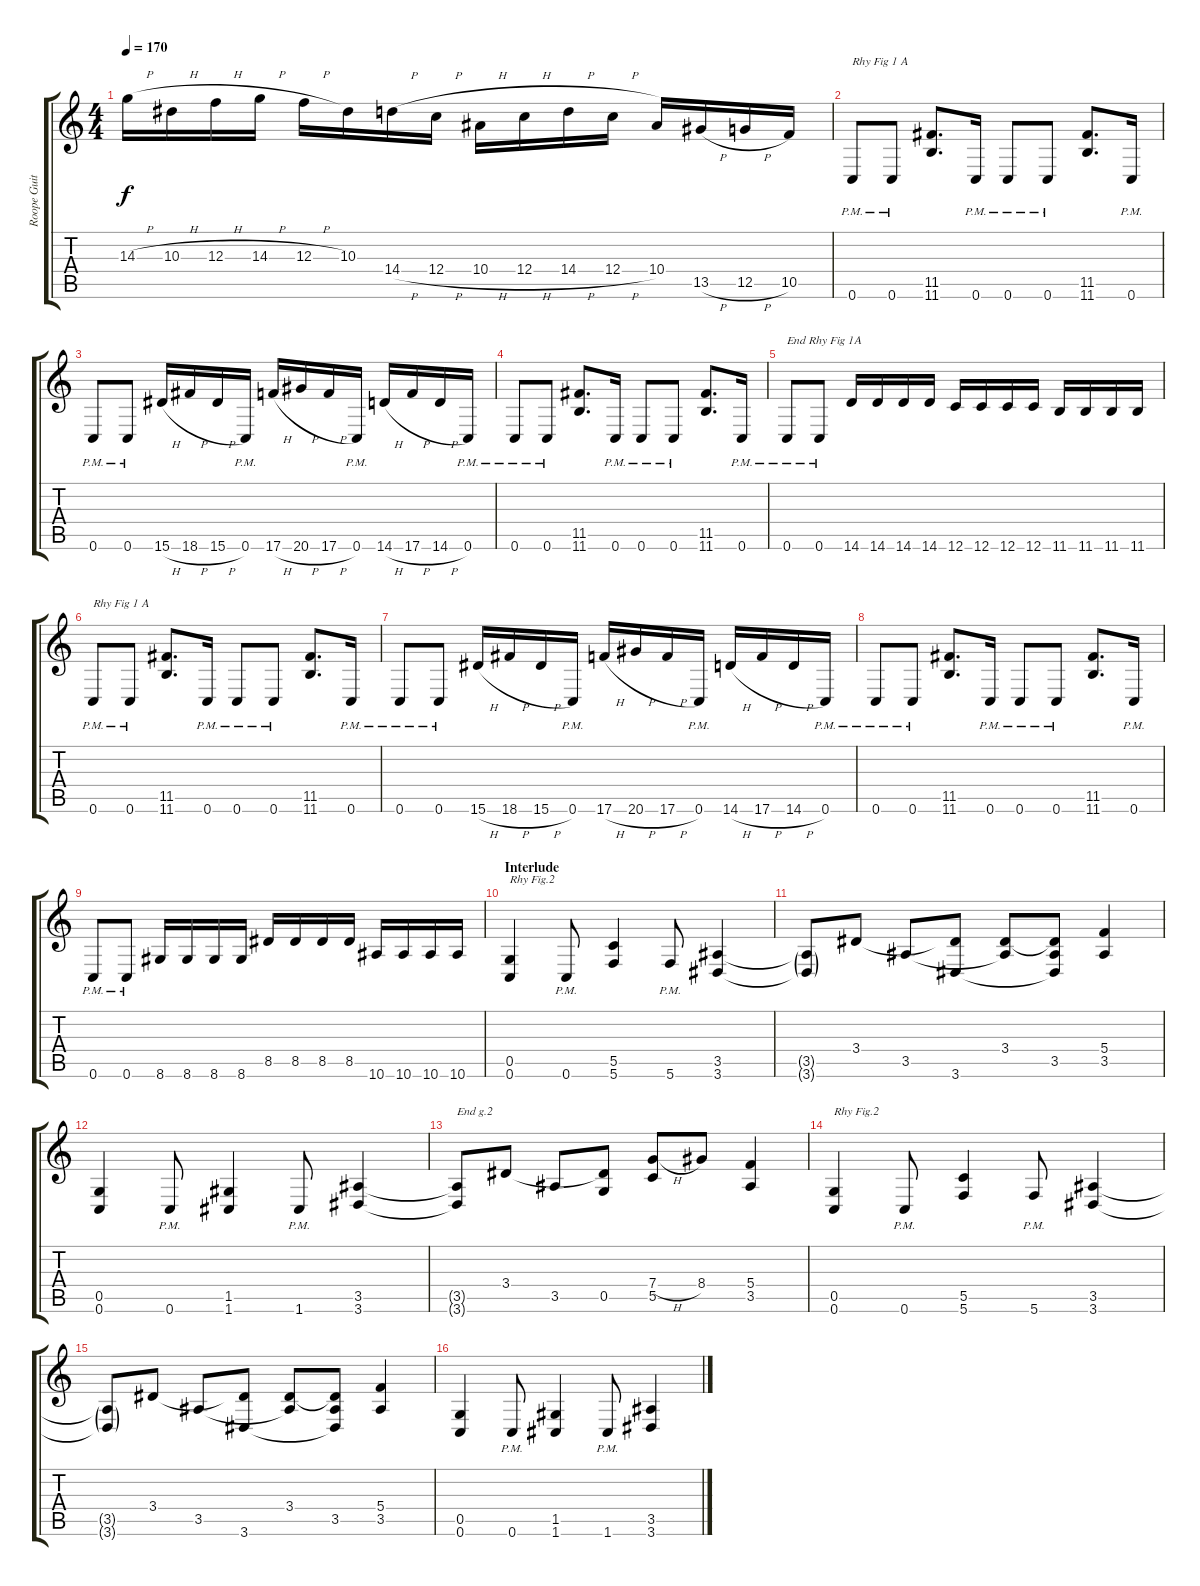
\track ("Roope Guitar 2" "Roope Guit") {instrument distortionguitar}
\staff {score tabs}
\tuning (D4 A3 F3 C3 G2 C2) {hide}
\ts (4 4)
\tempo 170
\clef g2
\ks c
14.3{h}.16{dy f} 10.3{h}.16 12.3{h}.16 14.3{h}.16 12.3{h}.16 10.3.16 14.4{h}.16 12.4{h}.16 10.4{h}.16 12.4{h}.16 14.4{h}.16 12.4{h}.16 10.4.16 13.5{h}.16 12.5{h}.16 10.5.16 |
0.6{pm}.8{txt "Rhy Fig 1 A"} 0.6{pm}.8 (11.5 11.6).8{d} 0.6{pm}.16 0.6{pm}.8 0.6{pm}.8 (11.5 11.6).8{d} 0.6{pm}.16 |
0.6{pm}.8 0.6{pm}.8 15.6{h}.16 18.6{h}.16 15.6{h}.16 0.6{pm}.16 17.6{h}.16 20.6{h}.16 17.6{h}.16 0.6{pm}.16 14.6{h}.16 17.6{h}.16 14.6{h}.16 0.6{pm}.16 |
0.6{pm}.8 0.6{pm}.8 (11.5 11.6).8{d} 0.6{pm}.16 0.6{pm}.8 0.6{pm}.8 (11.5 11.6).8{d} 0.6{pm}.16 |
0.6{pm}.8{txt "End Rhy Fig 1A"} 0.6{pm}.8 14.6.16 14.6.16 14.6.16 14.6.16 12.6.16 12.6.16 12.6.16 12.6.16 11.6.16 11.6.16 11.6.16 11.6.16 |
0.6{pm}.8{txt "Rhy Fig 1 A"} 0.6{pm}.8 (11.5 11.6).8{d} 0.6{pm}.16 0.6{pm}.8 0.6{pm}.8 (11.5 11.6).8{d} 0.6{pm}.16 |
0.6{pm}.8 0.6{pm}.8 15.6{h}.16 18.6{h}.16 15.6{h}.16 0.6{pm}.16 17.6{h}.16 20.6{h}.16 17.6{h}.16 0.6{pm}.16 14.6{h}.16 17.6{h}.16 14.6{h}.16 0.6{pm}.16 |
0.6{pm}.8 0.6{pm}.8 (11.5 11.6).8{d} 0.6{pm}.16 0.6{pm}.8 0.6{pm}.8 (11.5 11.6).8{d} 0.6{pm}.16 |
0.6{pm}.8 0.6{pm}.8 8.6.16 8.6.16 8.6.16 8.6.16 8.5.16 8.5.16 8.5.16 8.5.16 10.6.16 10.6.16 10.6.16 10.6.16 |
\section ("" "Interlude")
(0.5 0.6).4{txt "Rhy Fig.2"} 0.6{pm}.8 (5.5 5.6).4 5.6{pm}.8 (3.5 3.6).4 |
(3.5{g t} 3.6{g t}).8 3.4.8 3.5.8 (3.4{t} 3.6).8 (3.4 3.5{t}).8 (3.4{t} 3.5 3.6{t}).8 (5.4 3.5).4 |
(0.5 0.6).4 0.6{pm}.8 (1.5 1.6).4 1.6{pm}.8 (3.5 3.6).4 |
(3.5{t} 3.6{t}).8{txt "End g.2"} 3.4.8 3.5.8 (3.4{t} 0.5).8 (7.4{h} 5.5).8 8.4.8 (5.4 3.5).4 |
(0.5 0.6).4{txt "Rhy Fig.2"} 0.6{pm}.8 (5.5 5.6).4 5.6{pm}.8 (3.5 3.6).4 |
(3.5{g t} 3.6{g t}).8 3.4.8 3.5.8 (3.4{t} 3.6).8 (3.4 3.5{t}).8 (3.4{t} 3.5 3.6{t}).8 (5.4 3.5).4 |
(0.5 0.6).4 0.6{pm}.8 (1.5 1.6).4 1.6{pm}.8 (3.5 3.6).4
